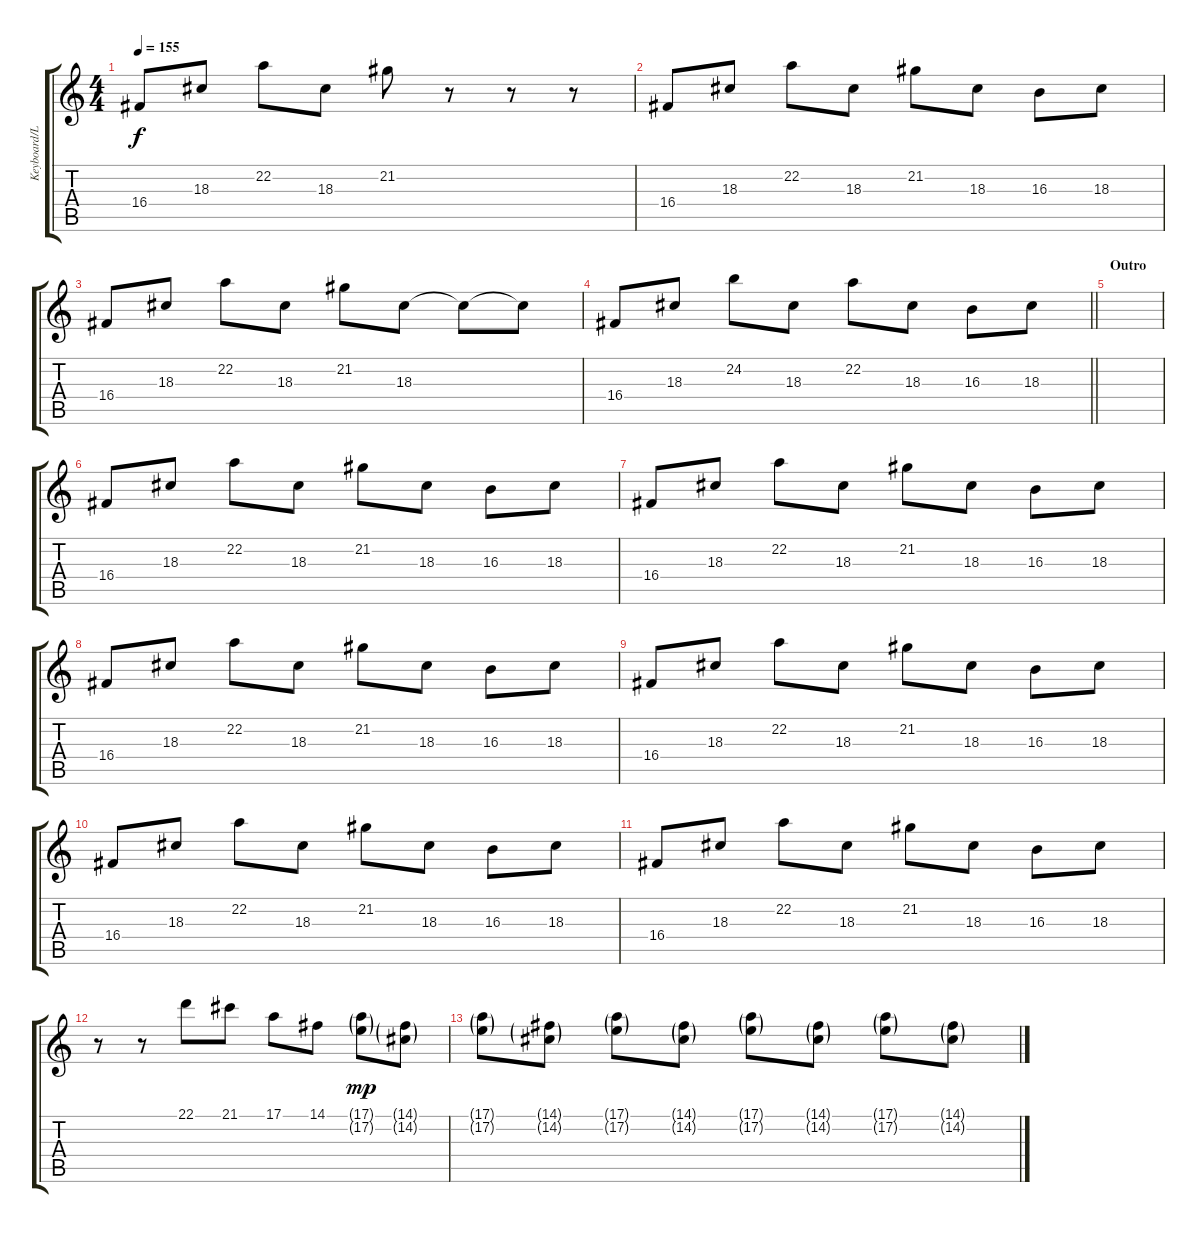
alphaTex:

\track ("Keyboard/Lead Guitar" "Keyboard/L") {instrument electricpiano1}
\staff {score tabs}
\tuning (E4 B3 G3 D3 A2 E2) {hide}
\ts (4 4)
\tempo 155
\clef g2
\ks c
16.4.8{dy f} 18.3.8 22.2.8 18.3.8 21.2.8 r.8 r.8 r.8 |
16.4.8 18.3.8 22.2.8 18.3.8 21.2.8 18.3.8 16.3.8 18.3.8 |
16.4.8 18.3.8 22.2.8 18.3.8 21.2.8 18.3.8 18.3{t}.8 18.3{t}.8 |
\barLineRight lightlight
16.4.8 18.3.8 24.2.8 18.3.8 22.2.8 18.3.8 16.3.8 18.3.8 |
\section ("" "Outro")
|
16.4.8 18.3.8 22.2.8 18.3.8 21.2.8 18.3.8 16.3.8 18.3.8 |
16.4.8 18.3.8 22.2.8 18.3.8 21.2.8 18.3.8 16.3.8 18.3.8 |
16.4.8 18.3.8 22.2.8 18.3.8 21.2.8 18.3.8 16.3.8 18.3.8 |
16.4.8 18.3.8 22.2.8 18.3.8 21.2.8 18.3.8 16.3.8 18.3.8 |
16.4.8 18.3.8 22.2.8 18.3.8 21.2.8 18.3.8 16.3.8 18.3.8 |
16.4.8 18.3.8 22.2.8 18.3.8 21.2.8 18.3.8 16.3.8 18.3.8 |
r.8 r.8 22.1.8{volume 10 instrument electricgrandpiano} 21.1.8 17.1.8 14.1.8 (17.1{g} 17.2{g}).8{dy mp} (14.1{g} 14.2{g}).8 |
(17.1{g} 17.2{g}).8{volume 0} (14.1{g} 14.2{g}).8 (17.1{g} 17.2{g}).8 (14.1{g} 14.2{g}).8 (17.1{g} 17.2{g}).8 (14.1{g} 14.2{g}).8 (17.1{g} 17.2{g}).8 (14.1{g} 14.2{g}).8
